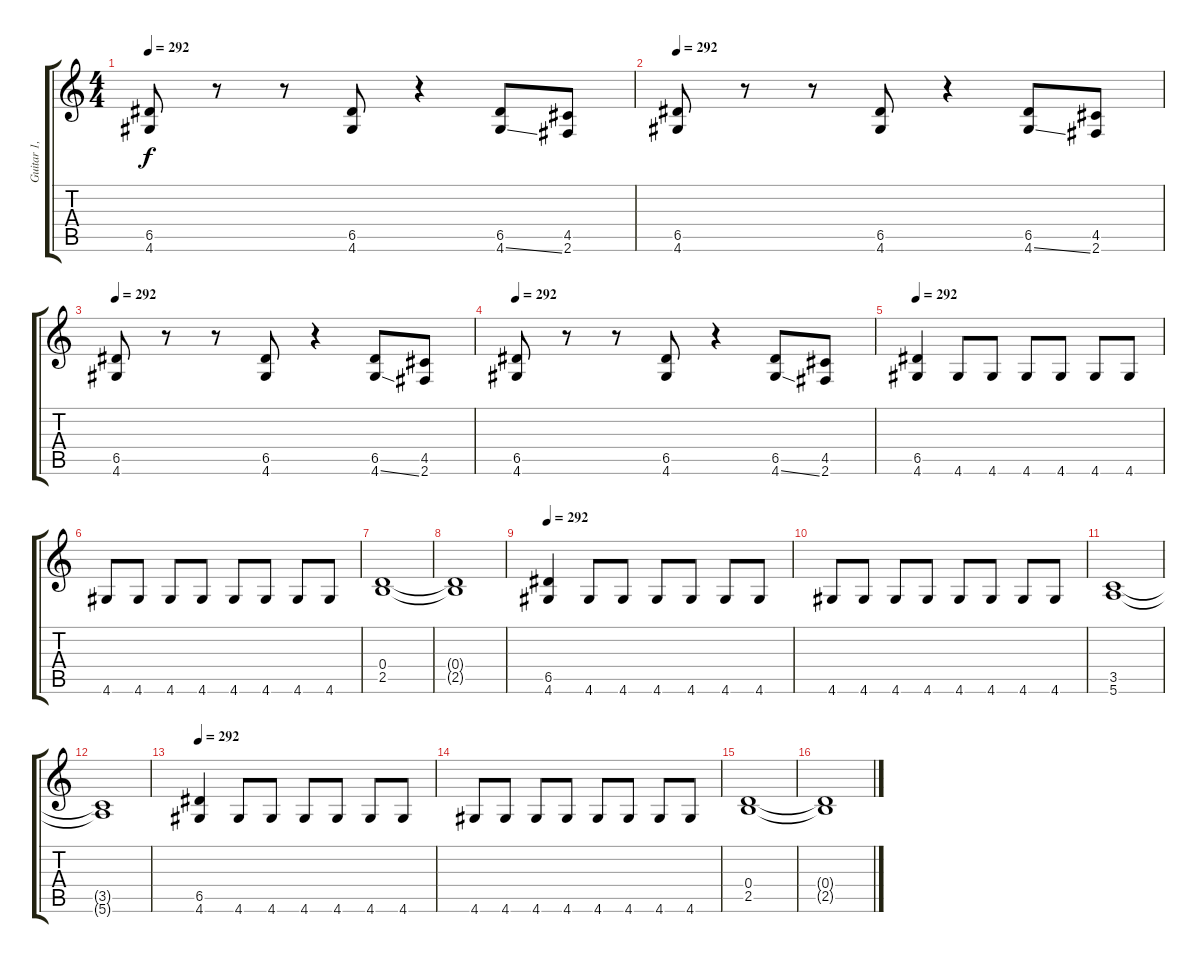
\track ("Guitar 1, Dime" "Guitar 1, ") {instrument overdrivenguitar}
\staff {score tabs}
\tuning (E4 B3 G3 D3 A2 E2) {hide}
\ts (4 4)
\tempo 292
\clef g2
\ks c
(6.5 4.6).8{dy f} r.8 r.8 (6.5 4.6).8 r.4 (6.5 4.6{ss}).8 (4.5 2.6).8 |
\tempo 292
(6.5 4.6).8 r.8 r.8 (6.5 4.6).8 r.4 (6.5 4.6{ss}).8 (4.5 2.6).8 |
\tempo 292
(6.5 4.6).8 r.8 r.8 (6.5 4.6).8 r.4 (6.5 4.6{ss}).8 (4.5 2.6).8 |
\tempo 292
(6.5 4.6).8 r.8 r.8 (6.5 4.6).8 r.4 (6.5 4.6{ss}).8 (4.5 2.6).8 |
\tempo 292
(6.5 4.6).4 4.6.8 4.6.8 4.6.8 4.6.8 4.6.8 4.6.8 |
4.6.8 4.6.8 4.6.8 4.6.8 4.6.8 4.6.8 4.6.8 4.6.8 |
(0.4 2.5).1 |
(0.4{t} 2.5{t}).1 |
\tempo 292
(6.5 4.6).4 4.6.8 4.6.8 4.6.8 4.6.8 4.6.8 4.6.8 |
4.6.8 4.6.8 4.6.8 4.6.8 4.6.8 4.6.8 4.6.8 4.6.8 |
(3.5 5.6).1 |
(3.5{t} 5.6{t}).1 |
\tempo 292
(6.5 4.6).4 4.6.8 4.6.8 4.6.8 4.6.8 4.6.8 4.6.8 |
4.6.8 4.6.8 4.6.8 4.6.8 4.6.8 4.6.8 4.6.8 4.6.8 |
(0.4 2.5).1 |
(0.4{t} 2.5{t}).1
